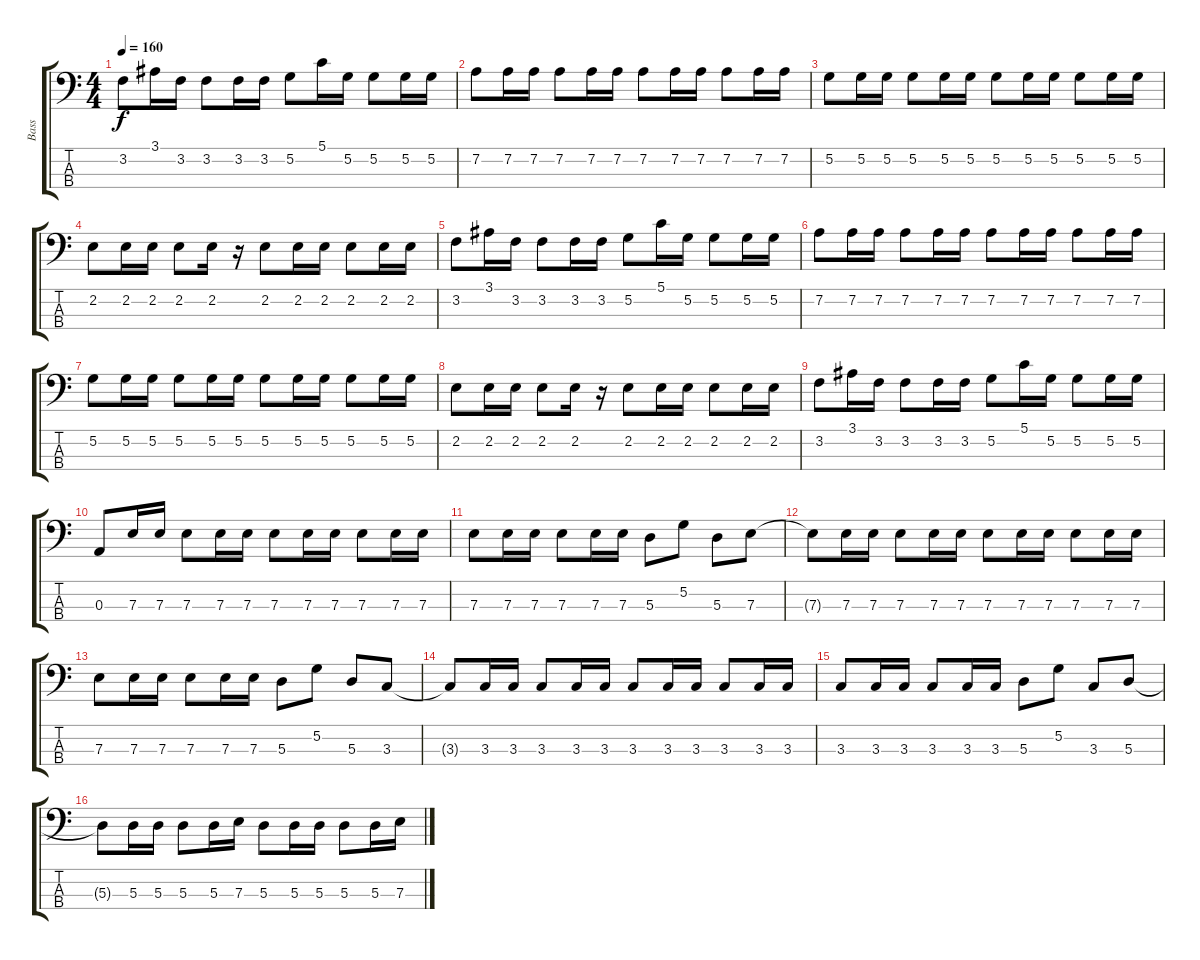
\track ("Bass" "Bass") {instrument electricbasspick}
\staff {score tabs}
\tuning (G2 D2 A1 E1) {hide}
\ts (4 4)
\tempo 160
\clef f4
\ks c
3.2.8{dy f} 3.1.16 3.2.16 3.2.8 3.2.16 3.2.16 5.2.8 5.1.16 5.2.16 5.2.8 5.2.16 5.2.16 |
7.2.8 7.2.16 7.2.16 7.2.8 7.2.16 7.2.16 7.2.8 7.2.16 7.2.16 7.2.8 7.2.16 7.2.16 |
5.2.8 5.2.16 5.2.16 5.2.8 5.2.16 5.2.16 5.2.8 5.2.16 5.2.16 5.2.8 5.2.16 5.2.16 |
2.2.8 2.2.16 2.2.16 2.2.8 2.2.16 r.16 2.2.8 2.2.16 2.2.16 2.2.8 2.2.16 2.2.16 |
3.2.8 3.1.16 3.2.16 3.2.8 3.2.16 3.2.16 5.2.8 5.1.16 5.2.16 5.2.8 5.2.16 5.2.16 |
7.2.8 7.2.16 7.2.16 7.2.8 7.2.16 7.2.16 7.2.8 7.2.16 7.2.16 7.2.8 7.2.16 7.2.16 |
5.2.8 5.2.16 5.2.16 5.2.8 5.2.16 5.2.16 5.2.8 5.2.16 5.2.16 5.2.8 5.2.16 5.2.16 |
2.2.8 2.2.16 2.2.16 2.2.8 2.2.16 r.16 2.2.8 2.2.16 2.2.16 2.2.8 2.2.16 2.2.16 |
3.2.8 3.1.16 3.2.16 3.2.8 3.2.16 3.2.16 5.2.8 5.1.16 5.2.16 5.2.8 5.2.16 5.2.16 |
0.3.8 7.3.16 7.3.16 7.3.8 7.3.16 7.3.16 7.3.8 7.3.16 7.3.16 7.3.8 7.3.16 7.3.16 |
7.3.8 7.3.16 7.3.16 7.3.8 7.3.16 7.3.16 5.3.8 5.2.8 5.3.8 7.3.8 |
7.3{t}.8 7.3.16 7.3.16 7.3.8 7.3.16 7.3.16 7.3.8 7.3.16 7.3.16 7.3.8 7.3.16 7.3.16 |
7.3.8 7.3.16 7.3.16 7.3.8 7.3.16 7.3.16 5.3.8 5.2.8 5.3.8 3.3.8 |
3.3{t}.8 3.3.16 3.3.16 3.3.8 3.3.16 3.3.16 3.3.8 3.3.16 3.3.16 3.3.8 3.3.16 3.3.16 |
3.3.8 3.3.16 3.3.16 3.3.8 3.3.16 3.3.16 5.3.8 5.2.8 3.3.8 5.3.8 |
5.3{t}.8 5.3.16 5.3.16 5.3.8 5.3.16 7.3.16 5.3.8 5.3.16 5.3.16 5.3.8 5.3.16 7.3.16
